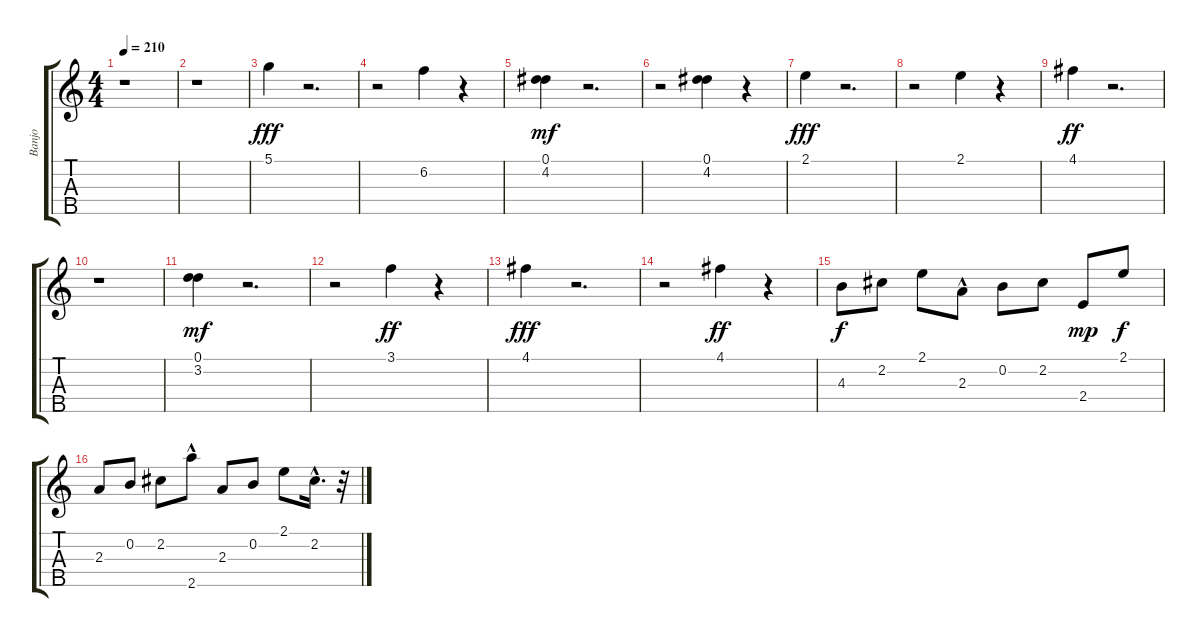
\track ("Banjo" "Banjo") {instrument banjo}
\staff {score tabs}
\tuning (D4 B3 G3 D3 G4) {hide}
\displaytranspose 12
\ts (4 4)
\tempo 210
\clef g2
\ks c
r.1{dy fff instrument banjo} |
r.1 |
5.1.4 r.2{d} |
r.2 6.2.4 r.4 |
(0.1 4.2).4{dy mf} r.2{d} |
r.2 (0.1 4.2).4 r.4 |
2.1.4{dy fff} r.2{d} |
r.2 2.1.4 r.4 |
4.1.4{dy ff} r.2{d} |
r.1 |
(0.1 3.2).4{dy mf} r.2{d} |
r.2 3.1.4{dy ff} r.4 |
4.1.4{dy fff} r.2{d} |
r.2 4.1.4{dy ff} r.4 |
4.3.8{dy f} 2.2.8 2.1.8 2.3{hac}.8 0.2.8 2.2.8 2.4.8{dy mp} 2.1.8{dy f} |
2.3.8 0.2.8 2.2.8 2.5{hac}.8 2.3.8 0.2.8 2.1.8 2.2{hac}.16{d} r.32
